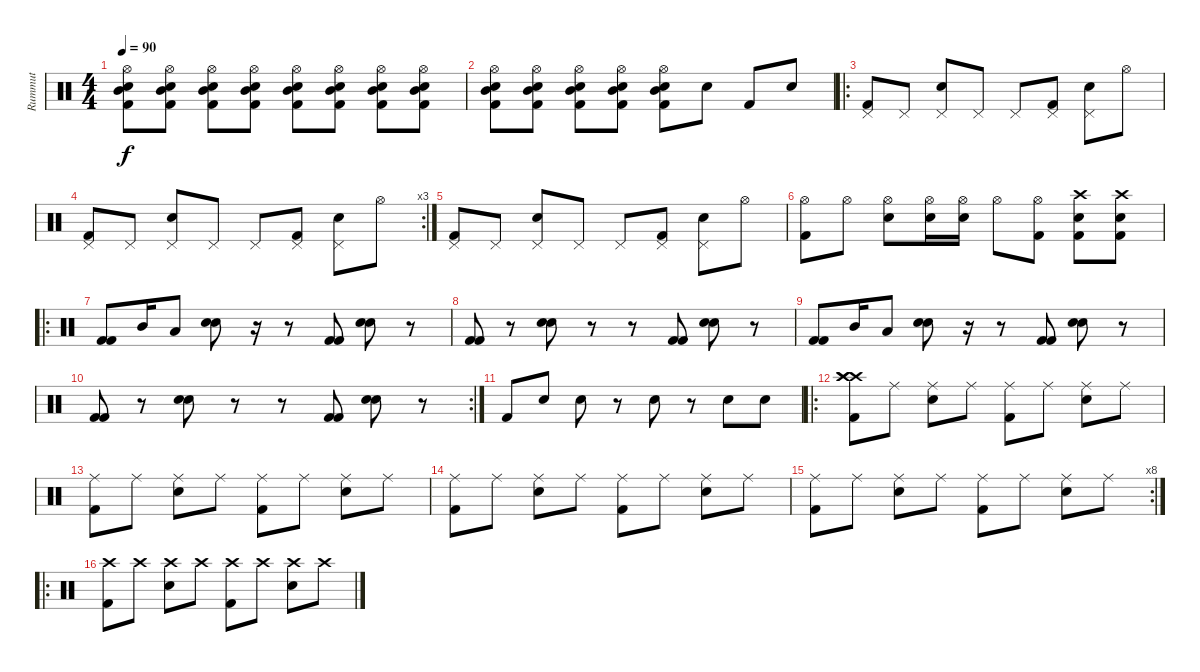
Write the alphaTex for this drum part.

\track ("Rummut" "Rummut") {instrument percussion}
\staff {score}
\articulation defaults
\ts (4 4)
\tempo 90
\clef neutral
\ks c
("Hi-Hat (open)" "Mid Tom (hit)" "Electric Snare (hit)" "Kick (hit) 2").8{dy f volume 1} ("Hi-Hat (open)" "Mid Tom (hit)" "Electric Snare (hit)" "Kick (hit) 2").8{volume 2} ("Hi-Hat (open)" "Mid Tom (hit)" "Electric Snare (hit)" "Kick (hit) 2").8{volume 3} ("Hi-Hat (open)" "Mid Tom (hit)" "Electric Snare (hit)" "Kick (hit) 2").8{volume 4} ("Hi-Hat (open)" "Mid Tom (hit)" "Electric Snare (hit)" "Kick (hit) 2").8{volume 5} ("Hi-Hat (open)" "Mid Tom (hit)" "Electric Snare (hit)" "Kick (hit) 2").8{volume 6} ("Hi-Hat (open)" "Mid Tom (hit)" "Electric Snare (hit)" "Kick (hit) 2").8{volume 7} ("Hi-Hat (open)" "Mid Tom (hit)" "Electric Snare (hit)" "Kick (hit) 2").8{volume 8} |
("Hi-Hat (open)" "Mid Tom (hit)" "Electric Snare (hit)" "Kick (hit) 2").8{volume 9} ("Hi-Hat (open)" "Mid Tom (hit)" "Electric Snare (hit)" "Kick (hit) 2").8{volume 10} ("Hi-Hat (open)" "Mid Tom (hit)" "Electric Snare (hit)" "Kick (hit) 2").8{volume 11} ("Hi-Hat (open)" "Mid Tom (hit)" "Electric Snare (hit)" "Kick (hit) 2").8{volume 12} ("Hi-Hat (open)" "Mid Tom (hit)" "Electric Snare (hit)" "Kick (hit) 2").8{volume 13} "Electric Snare (hit)".8 "Kick (hit) 2".8 "Electric Snare (hit)".8 |
\ro
("Pedal Hi-Hat (hit)" "Kick (hit) 2").8 "Pedal Hi-Hat (hit)".8 ("Pedal Hi-Hat (hit)" "Electric Snare (hit)").8 "Pedal Hi-Hat (hit)".8 "Pedal Hi-Hat (hit)".8 ("Pedal Hi-Hat (hit)" "Kick (hit) 2").8 ("Pedal Hi-Hat (hit)" "Electric Snare (hit)").8 "Hi-Hat (open)".8 |
\rc 3
("Pedal Hi-Hat (hit)" "Kick (hit) 2").8 "Pedal Hi-Hat (hit)".8 ("Pedal Hi-Hat (hit)" "Electric Snare (hit)").8 "Pedal Hi-Hat (hit)".8 "Pedal Hi-Hat (hit)".8 ("Pedal Hi-Hat (hit)" "Kick (hit) 2").8 ("Pedal Hi-Hat (hit)" "Electric Snare (hit)").8 "Hi-Hat (open)".8 |
("Pedal Hi-Hat (hit)" "Kick (hit) 2").8 "Pedal Hi-Hat (hit)".8 ("Pedal Hi-Hat (hit)" "Electric Snare (hit)").8 "Pedal Hi-Hat (hit)".8 "Pedal Hi-Hat (hit)".8 ("Pedal Hi-Hat (hit)" "Kick (hit) 2").8 ("Pedal Hi-Hat (hit)" "Electric Snare (hit)").8 "Hi-Hat (open)".8 |
("Hi-Hat (open)" "Kick (hit) 2").8 "Hi-Hat (open)".8 ("Hi-Hat (open)" "Electric Snare (hit)").8 ("Hi-Hat (open)" "Electric Snare (hit)").16 ("Hi-Hat (open)" "Electric Snare (hit)").16 "Hi-Hat (open)".8 ("Hi-Hat (open)" "Kick (hit) 2").8 ("Crash high (hit)" "Electric Snare (hit)" "Kick (hit) 2").8 ("Crash high (hit)" "Electric Snare (hit)" "Kick (hit) 2").8 |
\ro
("Kick (hit) 2" "Kick (hit) 2").8 "Mid Tom (hit)".16 "Low Tom (hit)".8 ("Electric Snare (hit)" "Electric Snare (hit)").8 r.16 r.8 ("Kick (hit) 2" "Kick (hit) 2").8 ("Electric Snare (hit)" "Electric Snare (hit)").8 r.8 |
("Kick (hit) 2" "Kick (hit) 2").8 r.8 ("Electric Snare (hit)" "Electric Snare (hit)").8 r.8 r.8 ("Kick (hit) 2" "Kick (hit) 2").8 ("Electric Snare (hit)" "Electric Snare (hit)").8 r.8 |
("Kick (hit) 2" "Kick (hit) 2").8 "Mid Tom (hit)".16 "Low Tom (hit)".8 ("Electric Snare (hit)" "Electric Snare (hit)").8 r.16 r.8 ("Kick (hit) 2" "Kick (hit) 2").8 ("Electric Snare (hit)" "Electric Snare (hit)").8 r.8 |
\rc 2
("Kick (hit) 2" "Kick (hit) 2").8 r.8 ("Electric Snare (hit)" "Electric Snare (hit)").8 r.8 r.8 ("Kick (hit) 2" "Kick (hit) 2").8 ("Electric Snare (hit)" "Electric Snare (hit)").8 r.8 |
"Kick (hit) 2".8 "Electric Snare (hit)".8 "Electric Snare (hit)".8 r.8 "Electric Snare (hit)".8 r.8 "Electric Snare (hit)".8 "Electric Snare (hit)".8 |
\ro
("Crash high (hit)" "Crash high (hit)" "Crash high (hit)" "Kick (hit) 2").8 "Ride (middle)".8 ("Ride (middle)" "Electric Snare (hit)").8 "Ride (middle)".8 ("Ride (middle)" "Kick (hit) 2").8 "Ride (middle)".8 ("Ride (middle)" "Electric Snare (hit)").8 "Ride (middle)".8 |
("Ride (middle)" "Kick (hit) 2").8 "Ride (middle)".8 ("Ride (middle)" "Electric Snare (hit)").8 "Ride (middle)".8 ("Ride (middle)" "Kick (hit) 2").8 "Ride (middle)".8 ("Ride (middle)" "Electric Snare (hit)").8 "Ride (middle)".8 |
("Ride (middle)" "Kick (hit) 2").8 "Ride (middle)".8 ("Ride (middle)" "Electric Snare (hit)").8 "Ride (middle)".8 ("Ride (middle)" "Kick (hit) 2").8 "Ride (middle)".8 ("Ride (middle)" "Electric Snare (hit)").8 "Ride (middle)".8 |
\rc 8
("Ride (middle)" "Kick (hit) 2").8 "Ride (middle)".8 ("Ride (middle)" "Electric Snare (hit)").8 "Ride (middle)".8 ("Ride (middle)" "Kick (hit) 2").8 "Ride (middle)".8 ("Ride (middle)" "Electric Snare (hit)").8 "Ride (middle)".8 |
\ro
("Crash high (hit)" "Kick (hit) 2").8 "Crash high (hit)".8 ("Crash high (hit)" "Electric Snare (hit)").8 "Crash high (hit)".8 ("Crash high (hit)" "Kick (hit) 2").8 "Crash high (hit)".8 ("Crash high (hit)" "Electric Snare (hit)").8 "Crash high (hit)".8
